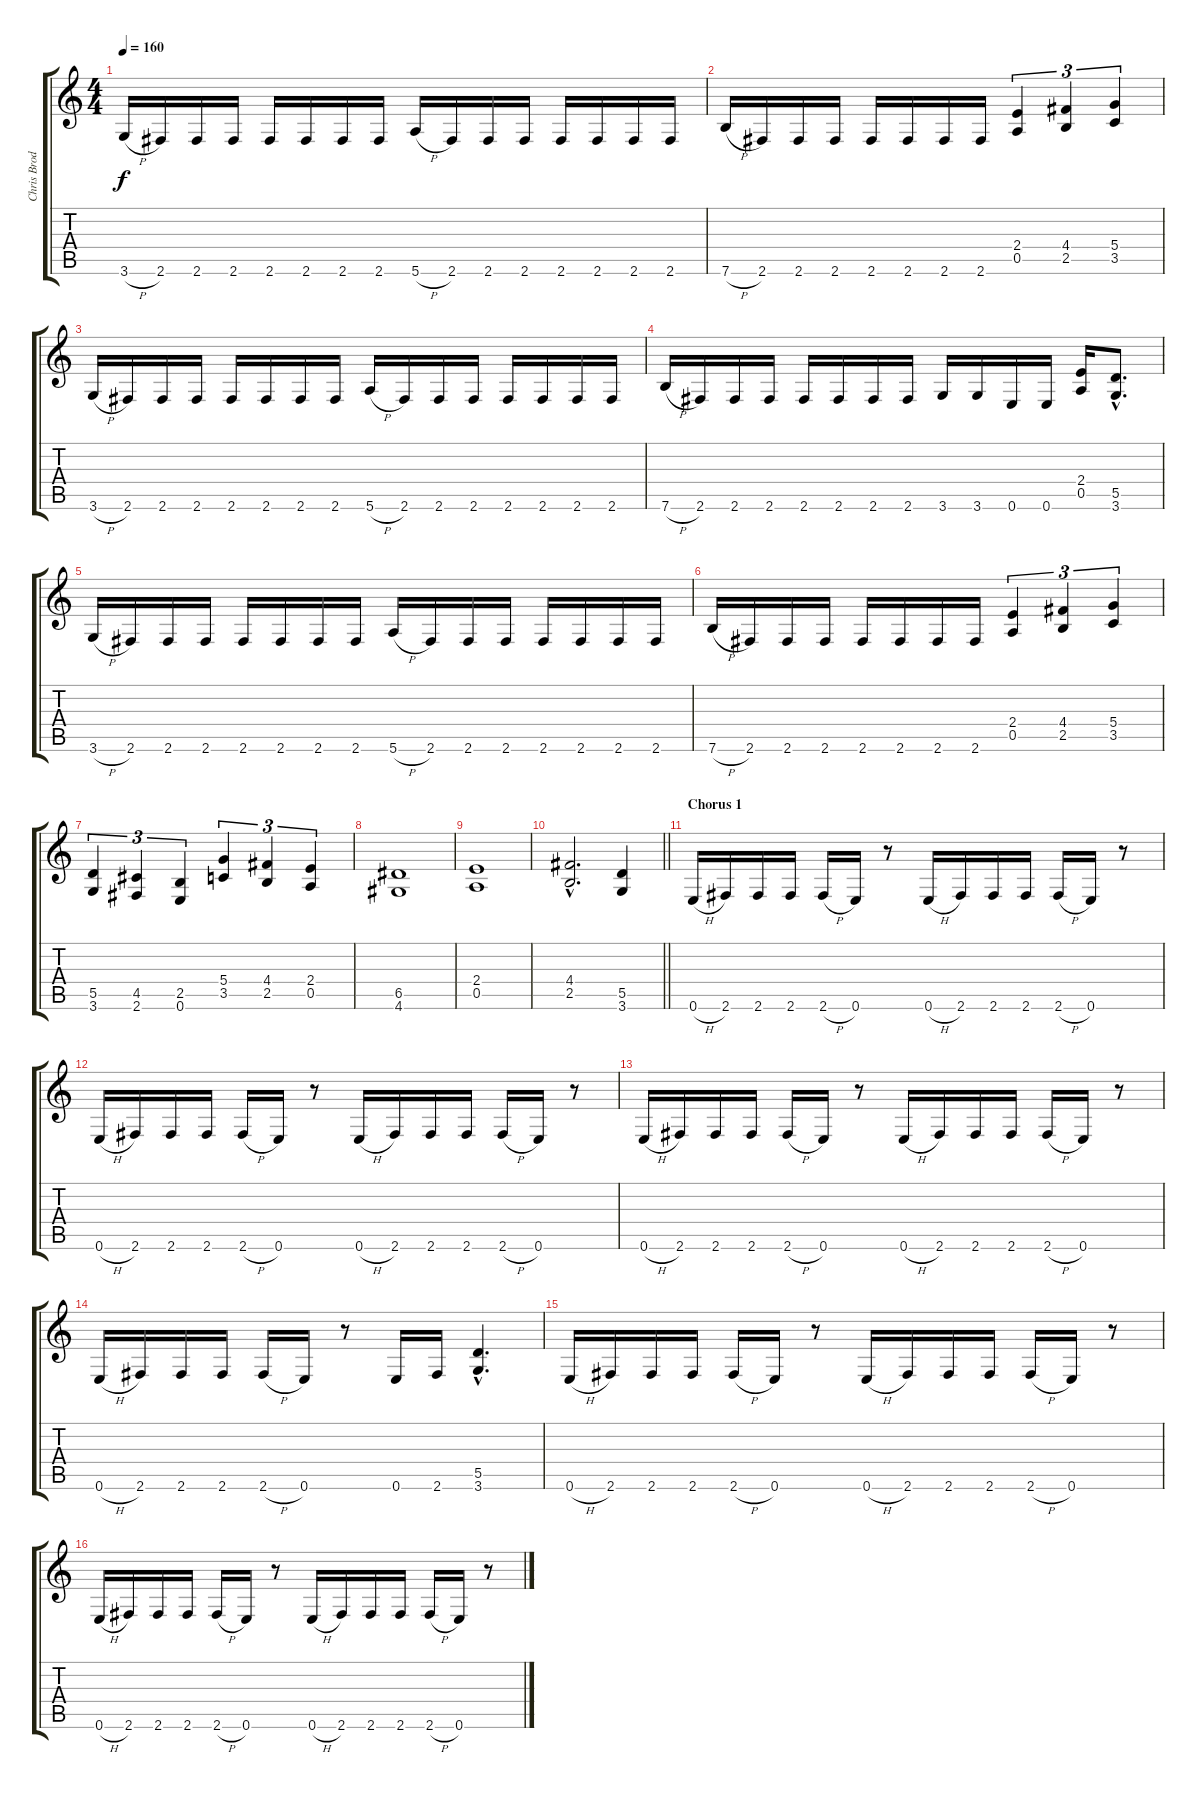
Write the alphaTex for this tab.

\track ("Chris Broderick" "Chris Brod") {instrument distortionguitar}
\staff {score tabs}
\tuning (E4 B3 G3 D3 A2 E2) {hide}
\ts (4 4)
\tempo 160
\clef g2
\ks c
3.6{h}.16{dy f} 2.6.16 2.6.16 2.6.16 2.6.16 2.6.16 2.6.16 2.6.16 5.6{h}.16 2.6.16 2.6.16 2.6.16 2.6.16 2.6.16 2.6.16 2.6.16 |
7.6{h}.16 2.6.16 2.6.16 2.6.16 2.6.16 2.6.16 2.6.16 2.6.16 (2.4 0.5).4{tu (3 2)} (4.4 2.5).4{tu (3 2)} (5.4 3.5).4{tu (3 2)} |
3.6{h}.16 2.6.16 2.6.16 2.6.16 2.6.16 2.6.16 2.6.16 2.6.16 5.6{h}.16 2.6.16 2.6.16 2.6.16 2.6.16 2.6.16 2.6.16 2.6.16 |
7.6{h}.16 2.6.16 2.6.16 2.6.16 2.6.16 2.6.16 2.6.16 2.6.16 3.6.16 3.6.16 0.6.16 0.6.16 (2.4 0.5).16 (5.5{hac} 3.6{hac}).8{d} |
3.6{h}.16 2.6.16 2.6.16 2.6.16 2.6.16 2.6.16 2.6.16 2.6.16 5.6{h}.16 2.6.16 2.6.16 2.6.16 2.6.16 2.6.16 2.6.16 2.6.16 |
7.6{h}.16 2.6.16 2.6.16 2.6.16 2.6.16 2.6.16 2.6.16 2.6.16 (2.4 0.5).4{tu (3 2)} (4.4 2.5).4{tu (3 2)} (5.4 3.5).4{tu (3 2)} |
(5.5 3.6).4{tu (3 2)} (4.5 2.6).4{tu (3 2)} (2.5 0.6).4{tu (3 2)} (5.4 3.5).4{tu (3 2)} (4.4 2.5).4{tu (3 2)} (2.4 0.5).4{tu (3 2)} |
(6.5 4.6).1 |
(2.4 0.5).1 |
\barLineRight lightlight
(4.4{hac} 2.5{hac}).2{d} (5.5 3.6).4 |
\section ("" "Chorus 1")
0.6{h}.16 2.6.16 2.6.16 2.6.16 2.6{h}.16 0.6.16 r.8 0.6{h}.16 2.6.16 2.6.16 2.6.16 2.6{h}.16 0.6.16 r.8 |
0.6{h}.16 2.6.16 2.6.16 2.6.16 2.6{h}.16 0.6.16 r.8 0.6{h}.16 2.6.16 2.6.16 2.6.16 2.6{h}.16 0.6.16 r.8 |
0.6{h}.16 2.6.16 2.6.16 2.6.16 2.6{h}.16 0.6.16 r.8 0.6{h}.16 2.6.16 2.6.16 2.6.16 2.6{h}.16 0.6.16 r.8 |
0.6{h}.16 2.6.16 2.6.16 2.6.16 2.6{h}.16 0.6.16 r.8 0.6.16 2.6.16 (5.5{hac} 3.6{hac}).4{d} |
0.6{h}.16 2.6.16 2.6.16 2.6.16 2.6{h}.16 0.6.16 r.8 0.6{h}.16 2.6.16 2.6.16 2.6.16 2.6{h}.16 0.6.16 r.8 |
0.6{h}.16 2.6.16 2.6.16 2.6.16 2.6{h}.16 0.6.16 r.8 0.6{h}.16 2.6.16 2.6.16 2.6.16 2.6{h}.16 0.6.16 r.8
